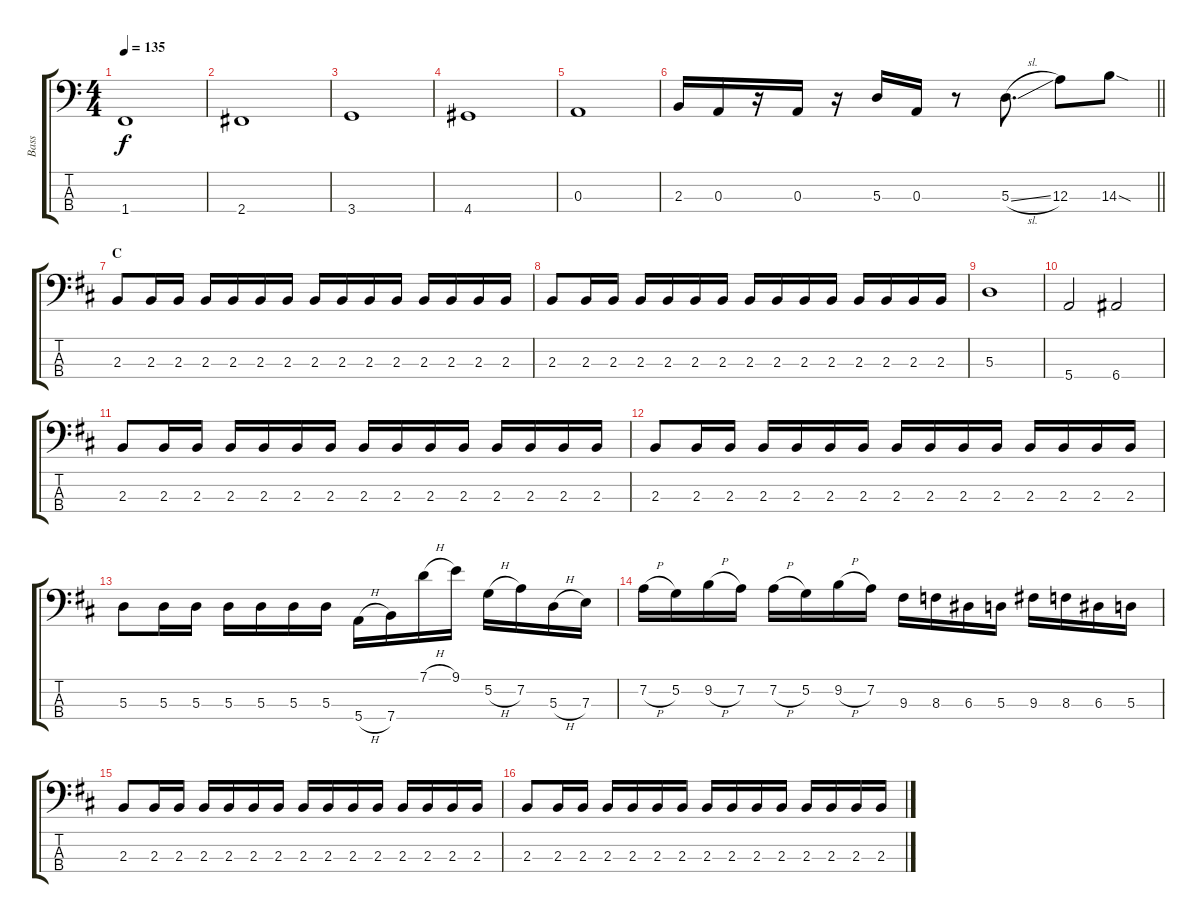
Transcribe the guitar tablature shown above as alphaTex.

\track ("Bass" "Bass") {instrument electricbassfinger}
\staff {score tabs}
\tuning (G2 D2 A1 E1) {hide}
\ts (4 4)
\tempo 135
\clef f4
\ks c
1.4.1{dy f} |
2.4.1 |
3.4.1 |
4.4.1 |
0.3.1 |
\barLineRight lightlight
2.3.16 0.3.16 r.16 0.3.16 r.16 5.3.16 0.3.16 r.8 5.3{sl}.8{d} 12.3.8 14.3{sod}.8 |
\section ("" "C")
\ks bminor
2.3.8 2.3.16 2.3.16 2.3.16 2.3.16 2.3.16 2.3.16 2.3.16 2.3.16 2.3.16 2.3.16 2.3.16 2.3.16 2.3.16 2.3.16 |
2.3.8 2.3.16 2.3.16 2.3.16 2.3.16 2.3.16 2.3.16 2.3.16 2.3.16 2.3.16 2.3.16 2.3.16 2.3.16 2.3.16 2.3.16 |
5.3.1 |
5.4.2 6.4.2 |
2.3.8 2.3.16 2.3.16 2.3.16 2.3.16 2.3.16 2.3.16 2.3.16 2.3.16 2.3.16 2.3.16 2.3.16 2.3.16 2.3.16 2.3.16 |
2.3.8 2.3.16 2.3.16 2.3.16 2.3.16 2.3.16 2.3.16 2.3.16 2.3.16 2.3.16 2.3.16 2.3.16 2.3.16 2.3.16 2.3.16 |
5.3.8 5.3.16 5.3.16 5.3.16 5.3.16 5.3.16 5.3.16 5.4{h}.16 7.4.16 7.1{h}.16 9.1.16 5.2{h}.16 7.2.16 5.3{h}.16 7.3.16 |
7.2{h}.16 5.2.16 9.2{h}.16 7.2.16 7.2{h}.16 5.2.16 9.2{h}.16 7.2.16 9.3.16 8.3.16 6.3.16 5.3.16 9.3.16 8.3.16 6.3.16 5.3.16 |
2.3.8 2.3.16 2.3.16 2.3.16 2.3.16 2.3.16 2.3.16 2.3.16 2.3.16 2.3.16 2.3.16 2.3.16 2.3.16 2.3.16 2.3.16 |
2.3.8 2.3.16 2.3.16 2.3.16 2.3.16 2.3.16 2.3.16 2.3.16 2.3.16 2.3.16 2.3.16 2.3.16 2.3.16 2.3.16 2.3.16
